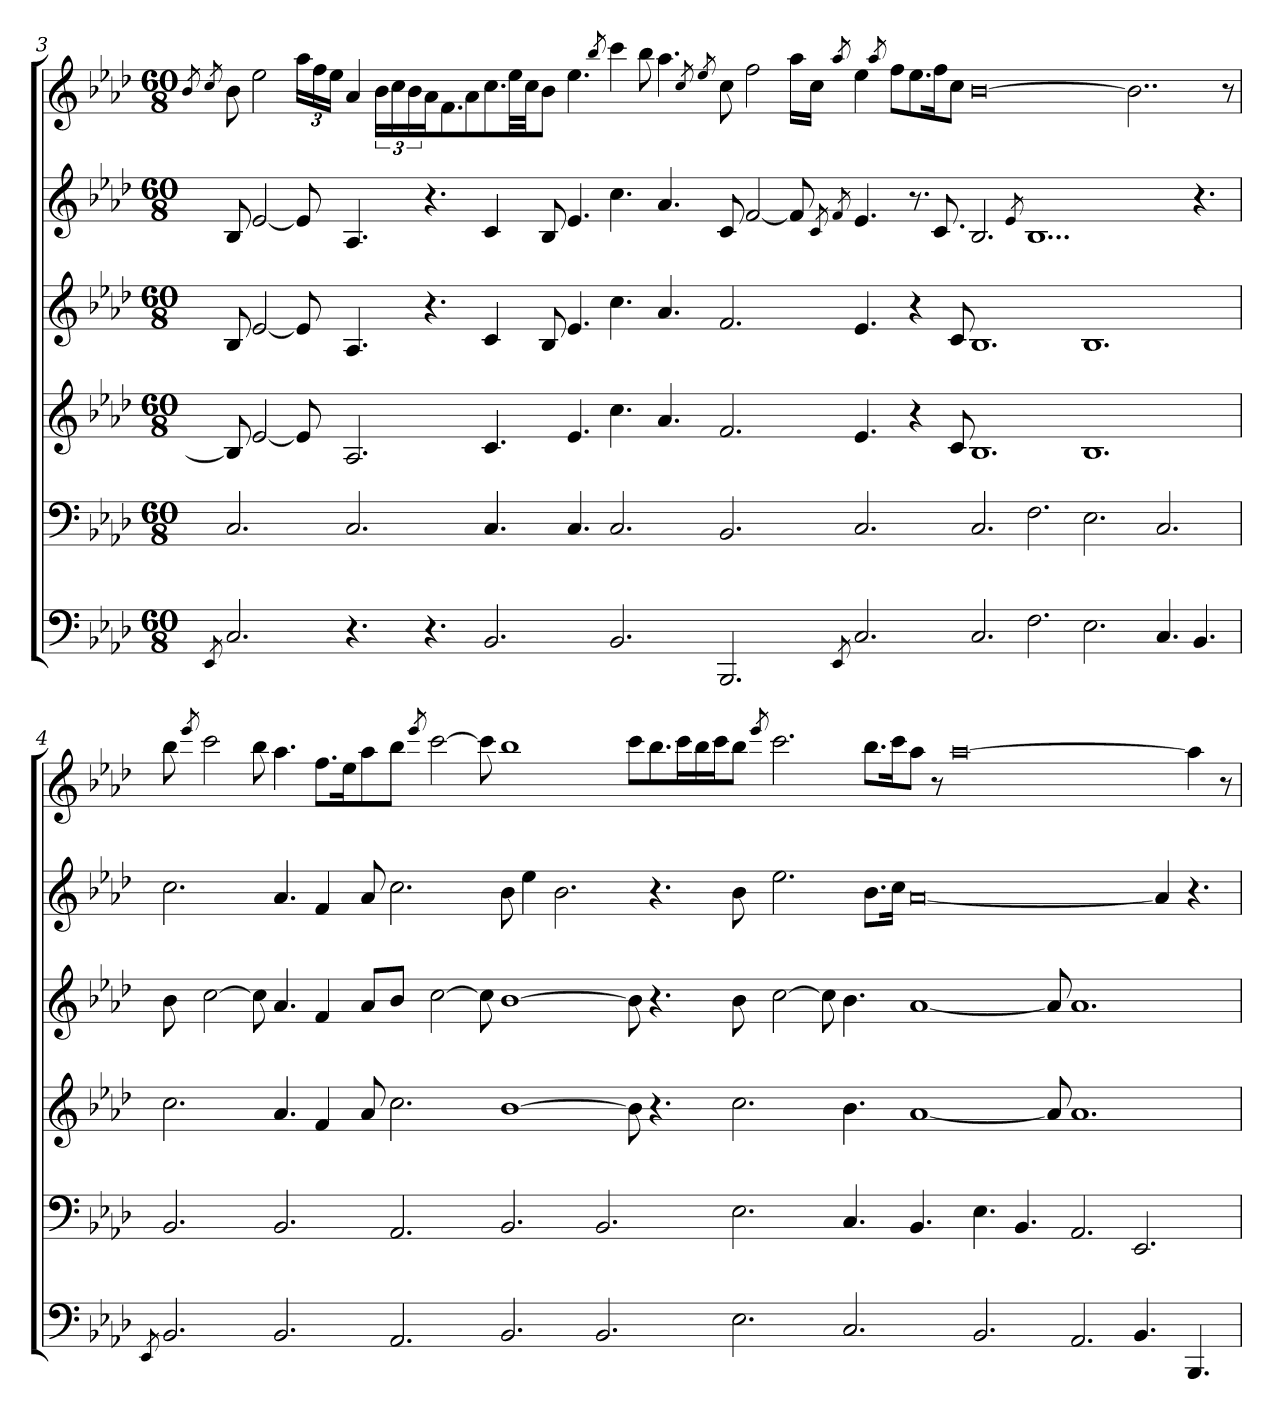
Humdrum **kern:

**kern	**kern	**kern	**kern	**kern	**kern
*part6	*part5	*part4	*part3	*part2	*part1
*staff6	*staff5	*staff4	*staff3	*staff2	*staff1
*clefF4	*clefF4	*clefG2	*clefG2	*clefG2	*clefG2
*k[b-e-a-d-]	*k[b-e-a-d-]	*k[b-e-a-d-]	*k[b-e-a-d-]	*k[b-e-a-d-]	*k[b-e-a-d-]
*M60/8	*M60/8	*M60/8	*M60/8	*M60/8	*M60/8
=3	=3	=3	=3	=3	=3
.	.	.	.	.	8qb-
8qEE-	.	.	.	.	8qcc
2.C	2.C	8B-]	8B-	8B-	8b-
.	.	[2e-	[2e-	[2e-	2ee-
.	.	8e-]	8e-]	8e-]	24aa-\LL
.	.	.	.	.	24ff\
.	.	.	.	.	24ee-\JJ
4.r	2.C	2.A-	4.A-	4.A-	4a-
.	.	.	.	.	24b-\LL
.	.	.	.	.	24cc\
.	.	.	.	.	24b-\
4.r	.	.	4.r	4.r	16a-\J
.	.	.	.	.	8.f\
.	.	.	.	.	8a-\
2.BB-	4.C	4.c	4c	4c	8.cc\
.	.	.	.	.	32ee-\LL
.	.	.	.	.	32cc\JJ
.	.	.	8B-	8B-	8b-\J
.	4.C	4.e-	4.e-	4.e-	4.ee-
.	.	.	.	.	8qbb-
2.BB-	2.C	4.cc	4.cc	4.cc	4ccc
.	.	.	.	.	8bb-
.	.	4.a-	4.a-	4.a-	4.aa-
.	.	.	.	.	8qcc
.	.	.	.	.	8qee-
2.BBB-	2.BB-	2.f	2.f	8c	8cc
.	.	.	.	[2f	2ff
.	.	.	.	8f]	16aa-\LL
.	.	.	.	.	16cc\JJ
.	.	.	.	8qc	.
8qEE-	.	.	.	8qf	8qaa-
2.C	2.C	4.e-	4.e-	4.e-	4ee-
.	.	.	.	.	8qaa-
.	.	.	.	.	8ff\L
.	.	4r	4r	8.r	8.ee-\
.	.	.	.	8.c	16ff\K
.	.	8c	8c	.	8cc\J
2.C	2.C	1.B-	1.B-	2.B-	[0b-
.	.	.	.	8qe-	.
2.F	2.F	.	.	1...B-	.
2.E-	2.E-	1.B-	1.B-	.	.
.	.	.	.	.	2..b-]
4.C	2.C	.	.	.	.
4.BB-	.	.	.	4.r	.
.	.	.	.	.	8r
=4	=4	=4	=4	=4	=4
8qEE-	.	.	.	.	.
2.BB-	2.BB-	2.cc	8b-	2.cc	8bb-
.	.	.	.	.	8qeee-
.	.	.	[2cc	.	2ccc
.	.	.	8cc]	.	8bb-
2.BB-	2.BB-	4.a-	4.a-	4.a-	4.aa-
.	.	4f	4f	4f	8.ff\L
.	.	.	.	.	16ee-\K
.	.	8a-	8a-/L	8a-	8aa-\
2.AA-	2.AA-	2.cc	8b-/J	2.cc	8bb-\J
.	.	.	.	.	8qeee-
.	.	.	[2cc	.	[2ccc
.	.	.	8cc]	.	8ccc]
2.BB-	2.BB-	[1b-	[1b-	8b-	1bb-
.	.	.	.	4ee-	.
.	.	.	.	2.b-	.
2.BB-	2.BB-	.	.	.	.
.	.	8b-]	8b-]	.	8ccc\L
.	.	4.r	4.r	4.r	8.bb-\
.	.	.	.	.	16ccc\L
.	.	.	.	.	16bb-\
.	.	.	.	.	16ccc\J
2.E-	2.E-	2.cc	8b-	8b-	8bb-\J
.	.	.	.	.	8qeee-
.	.	.	[2cc	2.ee-	2.ccc
.	.	.	8cc]	.	.
2.C	4.C	4.b-	4.b-	.	.
.	.	.	.	8.b-\L	8.bb-\L
.	.	.	.	16cc\Jk	16ccc\K
.	4.BB-	[1a-	[1a-	[0a-	8aa-\J
.	.	.	.	.	8r
.	.	.	.	.	[0aa-
2.BB-	4.E-	.	.	.	.
.	4.BB-	.	.	.	.
.	.	8a-]	8a-]	.	.
2.AA-	2.AA-	1.a-	1.a-	.	.
4.BB-	2.EE-	.	.	.	.
.	.	.	.	4a-]	.
4.BBB-	.	.	.	4.r	4aa-]
.	.	.	.	.	8r
=	=	=	=	=	=
*-	*-	*-	*-	*-	*-
